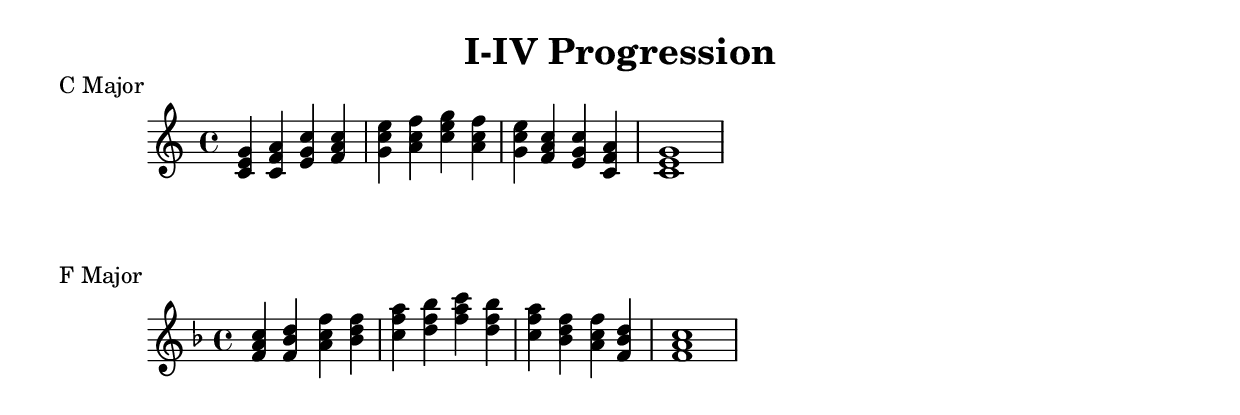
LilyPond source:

\version "2.18.2"

\language "english"

\layout {
  ragged-right = #f
}

\header {
  title = "I-IV Progression"
}

\score {
  \header {
    piece = "C Major"
  }

  \new Staff \relative {
    <c' e g> <c f a> <e g c> <f a c> | <g c e> <a c f> <c e g> <a c f> | <g c e> <f a c> <e g c> <c f a> | <c e g>1
  }
}

\score {
  \header {
    piece = "F Major"
  }

  \new Staff \relative {
    \key f \major
    <f' a c>4 <f bf d> <a c f> <bf d f> | <c f a> <d f bf> <f a c> <d f bf> | <c f a> <bf d f> <a c f> <f bf d> | <f a c>1
  }
}